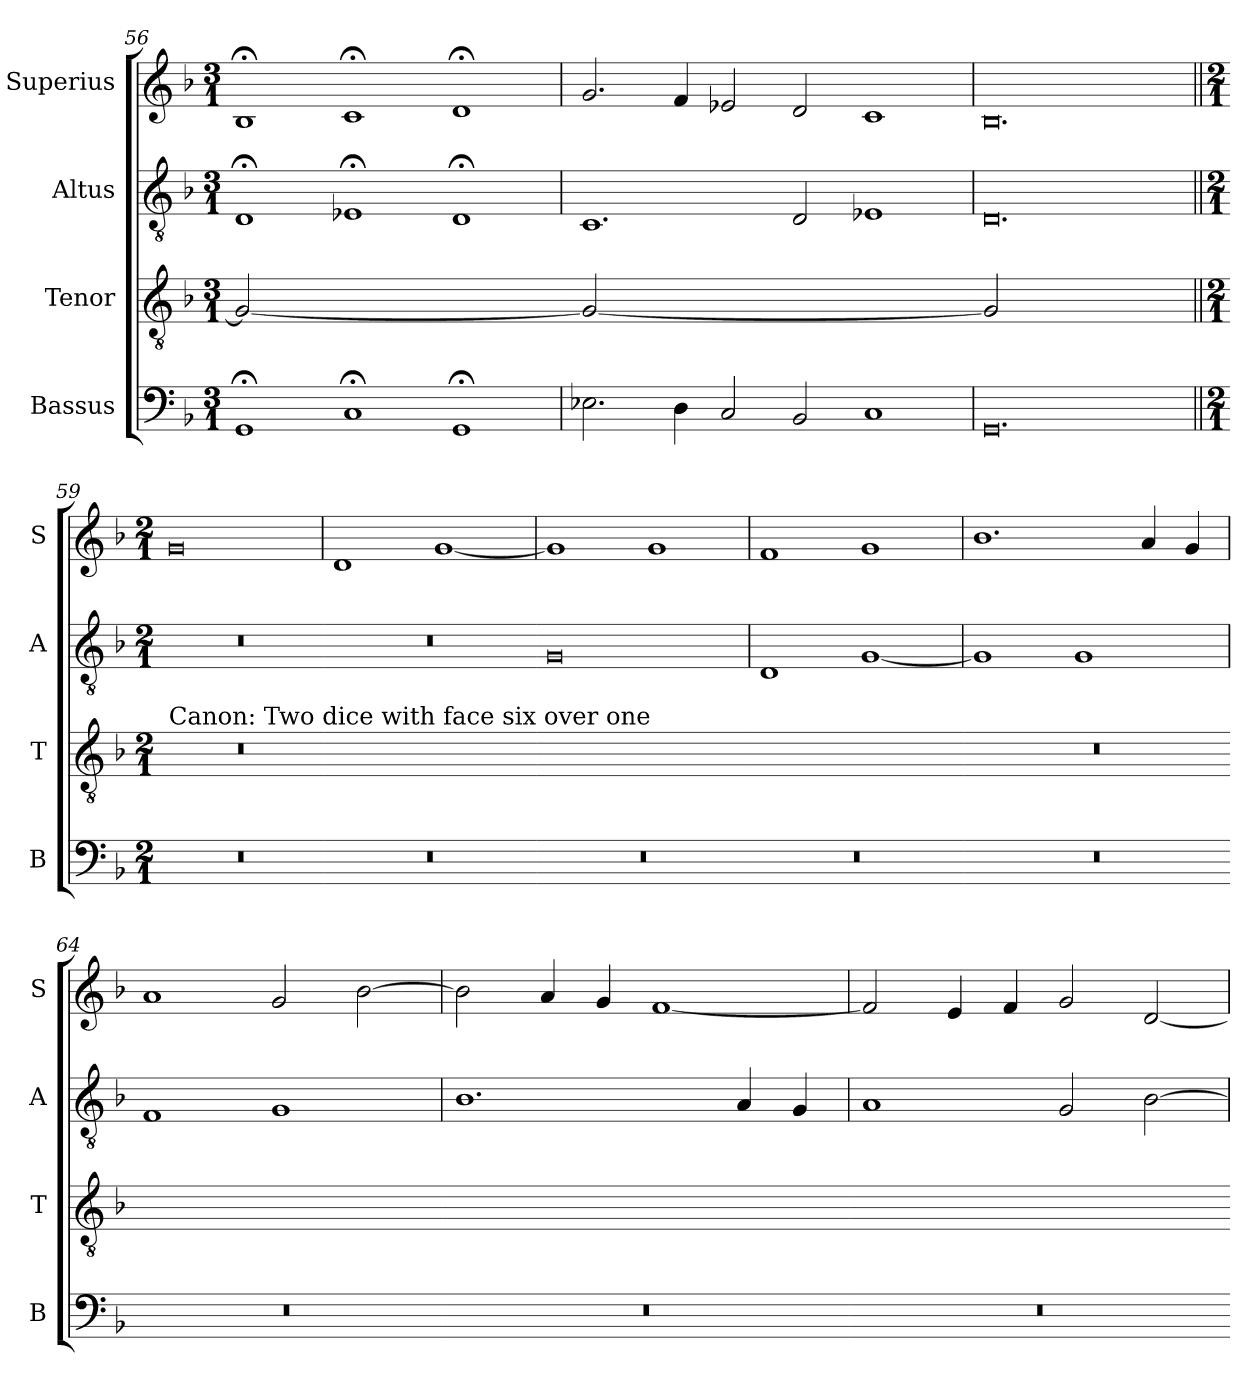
**kern	**kern	**kern	**kern
*part4	*part3	*part2	*part1
*staff4	*staff3	*staff2	*staff1
*I"Bassus	*I"Tenor	*I"Altus	*I"Superius
*I'B	*I'T	*I'A	*I'S
*clefF4	*clefGv2	*clefGv2	*clefG2
*k[b-]	*k[b-]	*k[b-]	*k[b-]
*M3/1	*M3/1	*M3/1	*M3/1
=56	=56	=56	=56
!	!LO:N:vis=2	!	!
1GG;<	0.G_	1D;<	1B-;<
1C;<	.	1E-X;<	1c;<
1GG;<	.	1D;<	1d;<
=57	=57-	=57	=57
!	!LO:N:vis=2	!	!
2.E-X\	0.G_	1.C	2.g/
4D\	.	.	4f/
2C/	.	.	2e-X/
2BB-/	.	2D/	2d/
1C	.	1E-X	1c
=58	=58-	=58	=58
!	!LO:N:vis=2	!	!
0.GG	0.G]	0.D	0.B-
!!LO:LB:g=z
=59||	=59||	=59||	=59||
*M2/1	*M2/1	*M2/1	*M2/1
!	!LO:TX:a:t=Canon&colon; Two dice with face six over one	!	!
!	!LO:N:vis=4	!	!
0r	3%4.r	0r	0g
=60	=60-	=60	=60
!	!LO:N:vis=4	!	!
0r	3%4.ryy	0r	1d
.	.	.	[1g
=61	=61-	=61	=61
!	!LO:N:vis=4	!	!
0r	3%4.ryy	0G	1g]
.	.	.	1g
=62	=62-	=62	=62
!	!LO:N:vis=4	!	!
0r	3%4.ryy	1D	1f
.	.	[1G	1g
=63	=63-	=63	=63
!	!LO:N:vis=4	!	!
0r	3%4.r	1G]	1.b-
.	.	1G	.
.	.	.	4a/
.	.	.	4g/
=64	=64-	=64	=64
!	!LO:N:vis=4	!	!
0r	3%4.ryy	1F	1a
.	.	1G	2g/
.	.	.	[2b-\
=65	=65-	=65	=65
!	!LO:N:vis=4	!	!
0r	3%4.ryy	1.B-	2b-\]
.	.	.	4a/
.	.	.	4g/
.	.	.	[1f
.	.	4A/	.
.	.	4G/	.
=66	=66-	=66	=66
!	!LO:N:vis=4	!	!
0r	3%4.ryy	1A	2f/]
.	.	.	4e/
.	.	.	4f/
.	.	2G/	2g/
.	.	[2B-\	[2d/
=	=-	=	=
*-	*-	*-	*-
